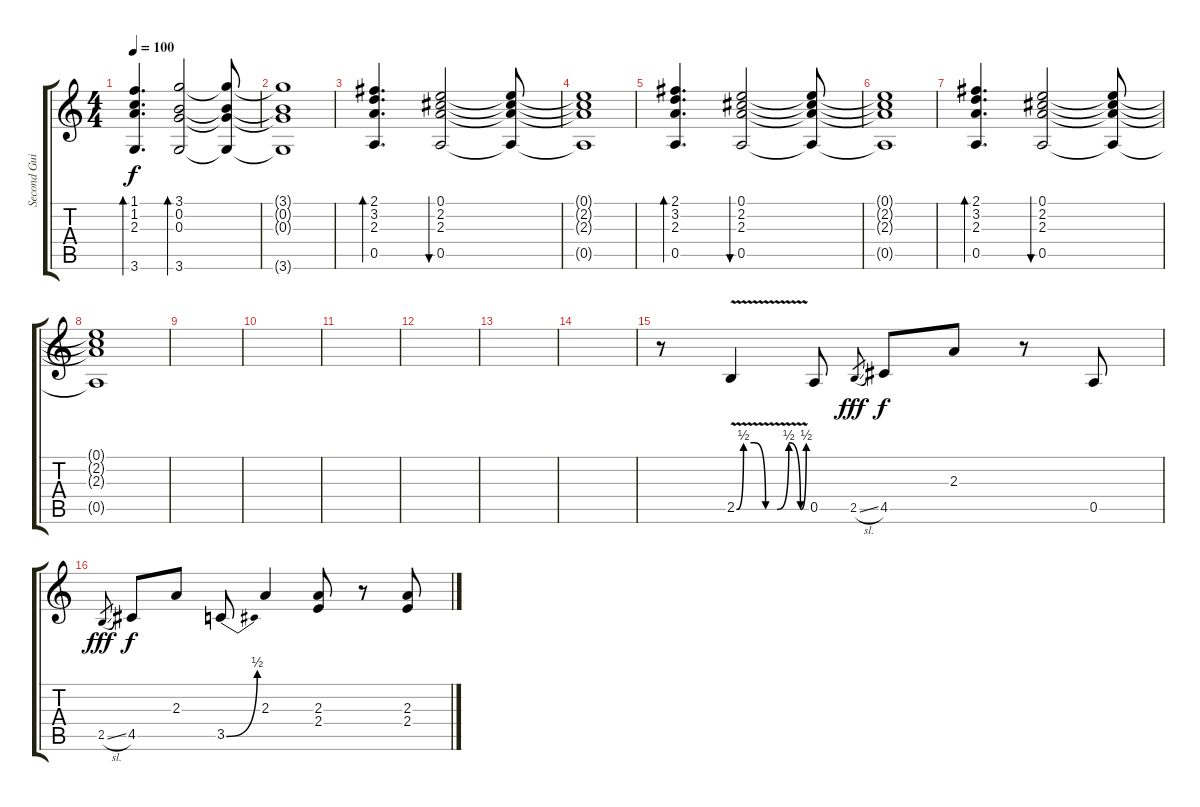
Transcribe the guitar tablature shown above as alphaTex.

\track ("Second Guitar" "Second Gui") {instrument overdrivenguitar}
\staff {score tabs}
\tuning (E4 B3 G3 D3 A2 E2) {hide}
\ts (4 4)
\tempo 100
\clef g2
\ks c
(1.1 1.2 2.3 3.6).4{d bd 60 dy f} (3.1 0.2 0.3 3.6).2{bd 120} (3.1{t} 0.2{t} 0.3{t} 3.6{t}).8 |
(3.1{t} 0.2{t} 0.3{t} 3.6{t}).1 |
(2.1 3.2 2.3 0.5).4{d bd 60} (0.1 2.2 2.3 0.5).2{bu 60} (0.1{t} 2.2{t} 2.3{t} 0.5{t}).8 |
(0.1{t} 2.2{t} 2.3{t} 0.5{t}).1 |
(2.1 3.2 2.3 0.5).4{d bd 60} (0.1 2.2 2.3 0.5).2{bu 60} (0.1{t} 2.2{t} 2.3{t} 0.5{t}).8 |
(0.1{t} 2.2{t} 2.3{t} 0.5{t}).1 |
(2.1 3.2 2.3 0.5).4{d bd 60} (0.1 2.2 2.3 0.5).2{bu 60} (0.1{t} 2.2{t} 2.3{t} 0.5{t}).8 |
(0.1{t} 2.2{t} 2.3{t} 0.5{t}).1 |
|
|
|
|
|
|
r.8{instrument overdrivenguitar} 2.5{be (custom 0 0 6 2 15 2 25 0 35 0 45 2 55 0 60 2) v}.4 0.5.8 2.5{sl}.8{gr dy fff} 4.5.8{dy f} 2.3.8 r.8 0.5.8 |
2.5{sl}.8{gr dy fff} 4.5.8{dy f} 2.3.8 3.5{be (bend 0 0 60 2)}.8 2.3.4 (2.3 2.4).8 r.8 (2.3 2.4).8
